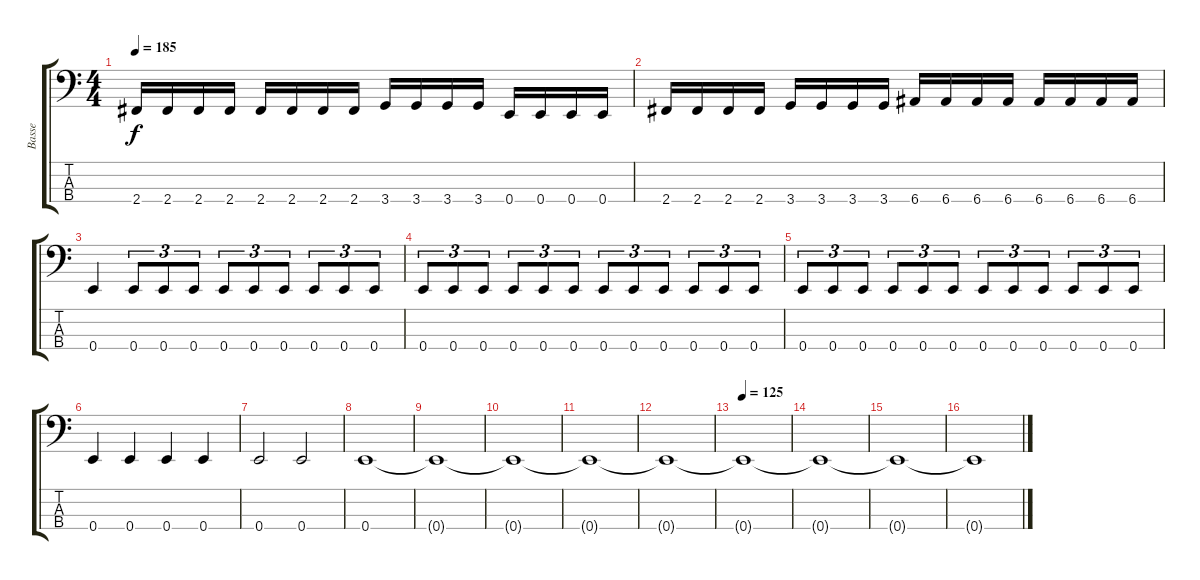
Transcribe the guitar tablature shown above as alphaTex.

\track ("Basse" "Basse") {instrument electricbassfinger}
\staff {score tabs}
\tuning (G2 D2 A1 E1) {hide}
\ts (4 4)
\tempo 185
\clef f4
\ks c
2.4.16{dy f} 2.4.16 2.4.16 2.4.16 2.4.16 2.4.16 2.4.16 2.4.16 3.4.16 3.4.16 3.4.16 3.4.16 0.4.16 0.4.16 0.4.16 0.4.16 |
2.4.16 2.4.16 2.4.16 2.4.16 3.4.16 3.4.16 3.4.16 3.4.16 6.4.16 6.4.16 6.4.16 6.4.16 6.4.16 6.4.16 6.4.16 6.4.16 |
0.4.4 0.4.8{tu (3 2)} 0.4.8{tu (3 2)} 0.4.8{tu (3 2)} 0.4.8{tu (3 2)} 0.4.8{tu (3 2)} 0.4.8{tu (3 2)} 0.4.8{tu (3 2)} 0.4.8{tu (3 2)} 0.4.8{tu (3 2)} |
0.4.8{tu (3 2)} 0.4.8{tu (3 2)} 0.4.8{tu (3 2)} 0.4.8{tu (3 2)} 0.4.8{tu (3 2)} 0.4.8{tu (3 2)} 0.4.8{tu (3 2)} 0.4.8{tu (3 2)} 0.4.8{tu (3 2)} 0.4.8{tu (3 2)} 0.4.8{tu (3 2)} 0.4.8{tu (3 2)} |
0.4.8{tu (3 2)} 0.4.8{tu (3 2)} 0.4.8{tu (3 2)} 0.4.8{tu (3 2)} 0.4.8{tu (3 2)} 0.4.8{tu (3 2)} 0.4.8{tu (3 2)} 0.4.8{tu (3 2)} 0.4.8{tu (3 2)} 0.4.8{tu (3 2)} 0.4.8{tu (3 2)} 0.4.8{tu (3 2)} |
0.4.4 0.4.4 0.4.4 0.4.4 |
0.4.2 0.4.2 |
0.4.1 |
0.4{t}.1 |
0.4{t}.1 |
0.4{t}.1 |
0.4{t}.1 |
\tempo 125
0.4{t}.1 |
0.4{t}.1 |
0.4{t}.1 |
0.4{t}.1
